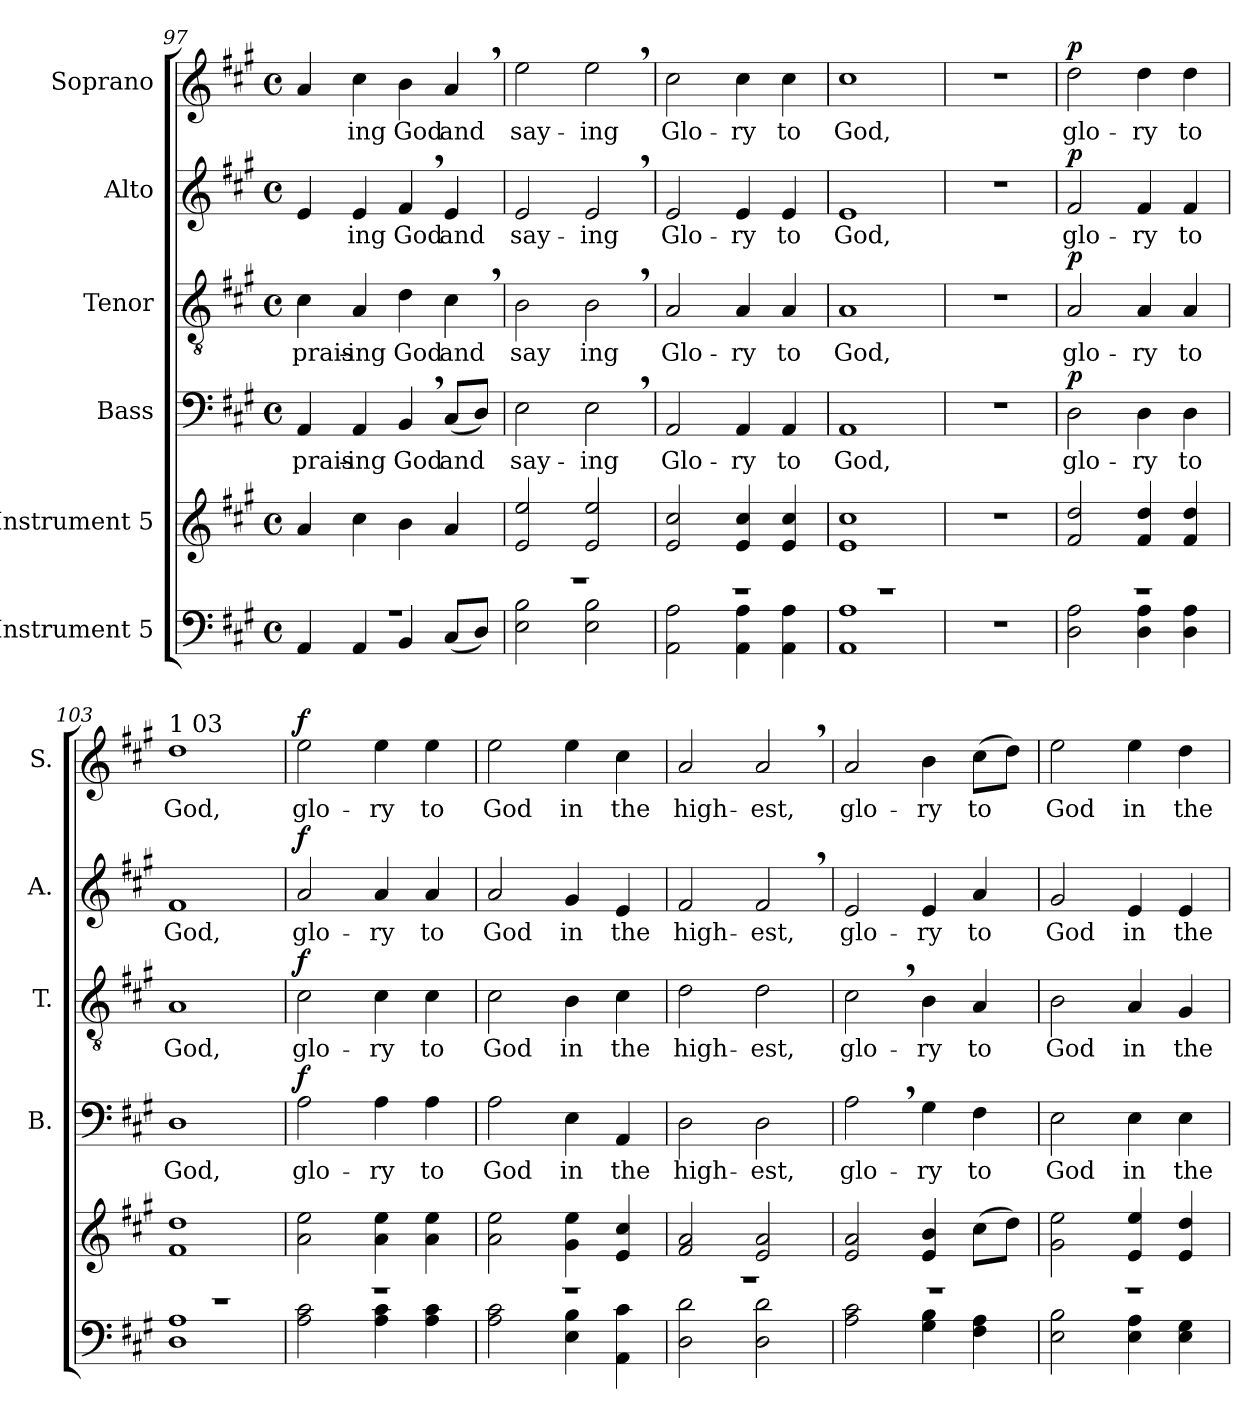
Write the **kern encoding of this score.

**kern	**kern	**kern	**text	**dynam	**kern	**text	**dynam	**kern	**text	**dynam	**kern	**text	**dynam
*part6	*part5	*part4	*part4	*part4	*part3	*part3	*part3	*part2	*part2	*part2	*part1	*part1	*part1
*staff6	*staff5	*staff4	*staff4	*staff4	*staff3	*staff3	*staff3	*staff2	*staff2	*staff2	*staff1	*staff1	*staff1
*I"Instrument 5	*I"Instrument 5	*I"Bass	*	*	*I"Tenor	*	*	*I"Alto	*	*	*I"Soprano	*	*
*	*	*I'B.	*	*	*I'T.	*	*	*I'A.	*	*	*I'S.	*	*
*clefF4	*clefG2	*clefF4	*	*	*clefGv2	*	*	*clefG2	*	*	*clefG2	*	*
*k[f#c#g#]	*k[f#c#g#]	*k[f#c#g#]	*	*	*k[f#c#g#]	*	*	*k[f#c#g#]	*	*	*k[f#c#g#]	*	*
*A:	*A:	*A:	*	*	*A:	*	*	*A:	*	*	*A:	*	*
*M4/4	*M4/4	*M4/4	*	*	*M4/4	*	*	*M4/4	*	*	*M4/4	*	*
*met(c)	*met(c)	*met(c)	*	*	*met(c)	*	*	*met(c)	*	*	*met(c)	*	*
=97	=97	=97	=97	=97	=97	=97	=97	=97	=97	=97	=97	=97	=97
*^	*	*	*	*	*	*	*	*	*	*	*	*	*
!	!	!	!	!LO:LY:b:cj	!	!	!LO:LY:b:cj	!	!	!LO:LY:b:cj	!	!	!LO:LY:b:cj	!
1r	4AA/	4a/	4AA/	prais-	.	4c#\	prais-	.	4e/	--	.	4a/	--	.
!	!	!	!	!LO:LY:b:cj	!	!	!LO:LY:b:cj	!	!	!LO:LY:b:cj	!	!	!LO:LY:b:cj	!
.	4AA/	4cc#\	4AA/	-ing	.	4A/	-ing	.	4e/	-ing	.	4cc#\	-ing	.
!	!	!	!	!LO:LY:b:cj	!	!	!LO:LY:b:cj	!	!	!LO:LY:b:cj	!	!	!LO:LY:b:cj	!
.	4BB/	4b\	4BB,>/	God	.	4d\	God	.	4f#,>/	God	.	4b\	God	.
!	!	!	!	!LO:LY:b:cj	!	!	!LO:LY:b:cj	!	!	!LO:LY:b:cj	!	!	!LO:LY:b:cj	!
.	(<8C#/L	4a/	(<8C#/L	and	.	4c#,>\	and	.	4e/	and	.	4a,>/	and	.
!	!	!	!	!LO:LY:b:cj	!	!	!	!	!	!	!	!	!	!
.	8D/J)	.	8D/J)	.	.	.	.	.	.	.	.	.	.	.
=98	=98	=98	=98	=98	=98	=98	=98	=98	=98	=98	=98	=98	=98	=98
!	!	!	!	!LO:LY:b:cj	!	!	!LO:LY:b:cj	!	!	!LO:LY:b:cj	!	!	!LO:LY:b:cj	!
1r	2E\ 2B\	2e/ 2ee/	2E\	say-	.	2B\	say	.	2e/	say-	.	2ee\	say-	.
!	!	!	!	!LO:LY:b:cj	!	!	!LO:LY:b:cj	!	!	!LO:LY:b:cj	!	!	!LO:LY:b:cj	!
.	2B\ 2E\	2e/ 2ee/	2E,>\	-ing	.	2B,>\	ing	.	2e,>/	-ing	.	2ee,>\	-ing	.
=99	=99	=99	=99	=99	=99	=99	=99	=99	=99	=99	=99	=99	=99	=99
!	!	!	!	!LO:LY:b:cj	!	!	!LO:LY:b:cj	!	!	!LO:LY:b:cj	!	!	!LO:LY:b:cj	!
1r	2AA\ 2A\	2cc#/ 2e/	2AA/	Glo-	.	2A/	Glo-	.	2e/	Glo-	.	2cc#\	Glo-	.
!	!	!	!	!LO:LY:b:cj	!	!	!LO:LY:b:cj	!	!	!LO:LY:b:cj	!	!	!LO:LY:b:cj	!
.	4A\ 4AA\	4e/ 4cc#/	4AA/	-ry	.	4A/	-ry	.	4e/	-ry	.	4cc#\	-ry	.
!	!	!	!	!LO:LY:b:cj	!	!	!LO:LY:b:cj	!	!	!LO:LY:b:cj	!	!	!LO:LY:b:cj	!
.	4A\ 4AA\	4e/ 4cc#/	4AA/	to	.	4A/	to	.	4e/	to	.	4cc#\	to	.
=100	=100	=100	=100	=100	=100	=100	=100	=100	=100	=100	=100	=100	=100	=100
!	!	!	!	!LO:LY:b:cj	!	!	!LO:LY:b:cj	!	!	!LO:LY:b:cj	!	!	!LO:LY:b:cj	!
1r	1A 1AA	1e 1cc#	1AA	God,	.	1A	God,	.	1e	God,	.	1cc#	God,	.
*v	*v	*	*	*	*	*	*	*	*	*	*	*	*	*
=101	=101	=101	=101	=101	=101	=101	=101	=101	=101	=101	=101	=101	=101
1r	1r	1r	.	.	1r	.	.	1r	.	.	1r	.	.
=102	=102	=102	=102	=102	=102	=102	=102	=102	=102	=102	=102	=102	=102
*^	*	*	*	*	*	*	*	*	*	*	*	*	*
!	!	!	!	!LO:LY:b:cj	!LO:DY:a	!	!LO:LY:b:cj	!LO:DY:a	!	!LO:LY:b:cj	!LO:DY:a	!	!LO:LY:b:cj	!LO:DY:a
1r	2D\ 2A\	2dd/ 2f#/	2D\	glo-	p	2A/	glo-	p	2f#/	glo-	p	2dd\	glo-	p
!	!	!	!	!LO:LY:b:cj	!	!	!LO:LY:b:cj	!	!	!LO:LY:b:cj	!	!	!LO:LY:b:cj	!
.	4A\ 4D\	4f#/ 4dd/	4D\	-ry	.	4A/	-ry	.	4f#/	-ry	.	4dd\	-ry	.
!	!	!	!	!LO:LY:b:cj	!	!	!LO:LY:b:cj	!	!	!LO:LY:b:cj	!	!	!LO:LY:b:cj	!
.	4A\ 4D\	4f#/ 4dd/	4D\	to	.	4A/	to	.	4f#/	to	.	4dd\	to	.
!!LO:PB:g=z
=103	=103	=103	=103	=103	=103	=103	=103	=103	=103	=103	=103	=103	=103	=103
!	!	!	!	!	!	!	!	!	!	!	!	!LO:TX:a:t=1 03	!	!
!	!	!	!	!LO:LY:b:cj	!	!	!LO:LY:b:cj	!	!	!LO:LY:b:cj	!	!	!LO:LY:b:cj	!
1r	1A 1D	1f# 1dd	1D	God,	.	1A	God,	.	1f#	God,	.	1dd	God,	.
=104	=104	=104	=104	=104	=104	=104	=104	=104	=104	=104	=104	=104	=104	=104
!	!	!	!	!LO:LY:b:cj	!LO:DY:a	!	!LO:LY:b:cj	!LO:DY:a	!	!LO:LY:b:cj	!LO:DY:a	!	!LO:LY:b:cj	!LO:DY:a
1r	2A\ 2c#\	2ee\ 2a\	2A\	glo-	f	2c#\	glo-	f	2a/	glo-	f	2ee\	glo-	f
!	!	!	!	!LO:LY:b:cj	!	!	!LO:LY:b:cj	!	!	!LO:LY:b:cj	!	!	!LO:LY:b:cj	!
.	4c#\ 4A\	4a\ 4ee\	4A\	-ry	.	4c#\	-ry	.	4a/	-ry	.	4ee\	-ry	.
!	!	!	!	!LO:LY:b:cj	!	!	!LO:LY:b:cj	!	!	!LO:LY:b:cj	!	!	!LO:LY:b:cj	!
.	4c#\ 4A\	4a\ 4ee\	4A\	to	.	4c#\	to	.	4a/	to	.	4ee\	to	.
=105	=105	=105	=105	=105	=105	=105	=105	=105	=105	=105	=105	=105	=105	=105
!	!	!	!	!LO:LY:b:cj	!	!	!LO:LY:b:cj	!	!	!LO:LY:b:cj	!	!	!LO:LY:b:cj	!
1r	2A\ 2c#\	2ee\ 2a\	2A\	God	.	2c#\	God	.	2a/	God	.	2ee\	God	.
!	!	!	!	!LO:LY:b:cj	!	!	!LO:LY:b:cj	!	!	!LO:LY:b:cj	!	!	!LO:LY:b:cj	!
.	4B\ 4E\	4g#\ 4ee\	4E\	in	.	4B\	in	.	4g#/	in	.	4ee\	in	.
!	!	!	!	!LO:LY:b:cj	!	!	!LO:LY:b:cj	!	!	!LO:LY:b:cj	!	!	!LO:LY:b:cj	!
.	4c#\ 4AA\	4e/ 4cc#/	4AA/	the	.	4c#\	the	.	4e/	the	.	4cc#\	the	.
=106	=106	=106	=106	=106	=106	=106	=106	=106	=106	=106	=106	=106	=106	=106
!	!	!	!	!LO:LY:b:cj	!	!	!LO:LY:b:cj	!	!	!LO:LY:b:cj	!	!	!LO:LY:b:cj	!
1r	2D\ 2d\	2f#/ 2a/	2D\	high-	.	2d\	high-	.	2f#/	high-	.	2a/	high-	.
!	!	!	!	!LO:LY:b:cj	!	!	!LO:LY:b:cj	!	!	!LO:LY:b:cj	!	!	!LO:LY:b:cj	!
.	2d\ 2D\	2e/ 2a/	2D\	-est,	.	2d\	-est,	.	2f#,>/	-est,	.	2a,>/	-est,	.
=107	=107	=107	=107	=107	=107	=107	=107	=107	=107	=107	=107	=107	=107	=107
!	!	!	!	!LO:LY:b:cj	!	!	!LO:LY:b:cj	!	!	!LO:LY:b:cj	!	!	!LO:LY:b:cj	!
1r	2A\ 2c#\	2a/ 2e/	2A,>\	glo-	.	2c#,>\	glo-	.	2e/	glo-	.	2a/	glo-	.
!	!	!	!	!LO:LY:b:cj	!	!	!LO:LY:b:cj	!	!	!LO:LY:b:cj	!	!	!LO:LY:b:cj	!
.	4B\ 4G#\	4e/ 4b/	4G#\	-ry	.	4B\	-ry	.	4e/	-ry	.	4b\	-ry	.
!	!	!	!	!LO:LY:b:cj	!	!	!LO:LY:b:cj	!	!	!LO:LY:b:cj	!	!	!LO:LY:b:cj	!
.	4F#\ 4A\	(>8cc#\L	4F#\	to	.	4A/	to	.	4a/	to	.	(>8cc#\L	to	.
!	!	!	!	!	!	!	!	!	!	!	!	!	!LO:LY:b:cj	!
.	.	8dd\J)	.	.	.	.	.	.	.	.	.	8dd\J)	.	.
=108	=108	=108	=108	=108	=108	=108	=108	=108	=108	=108	=108	=108	=108	=108
!	!	!	!	!LO:LY:b:cj	!	!	!LO:LY:b:cj	!	!	!LO:LY:b:cj	!	!	!LO:LY:b:cj	!
1r	2E\ 2B\	2ee\ 2g#\	2E\	God	.	2B\	God	.	2g#/	God	.	2ee\	God	.
!	!	!	!	!LO:LY:b:cj	!	!	!LO:LY:b:cj	!	!	!LO:LY:b:cj	!	!	!LO:LY:b:cj	!
.	4A\ 4E\	4e/ 4ee/	4E\	in	.	4A/	in	.	4e/	in	.	4ee\	in	.
!	!	!	!	!LO:LY:b:cj	!	!	!LO:LY:b:cj	!	!	!LO:LY:b:cj	!	!	!LO:LY:b:cj	!
.	4G#\ 4E\	4e/ 4dd/	4E\	the	.	4G#/	the	.	4e/	the	.	4dd\	the	.
*v	*v	*	*	*	*	*	*	*	*	*	*	*	*	*
=	=	=	=	=	=	=	=	=	=	=	=	=	=
*-	*-	*-	*-	*-	*-	*-	*-	*-	*-	*-	*-	*-	*-
